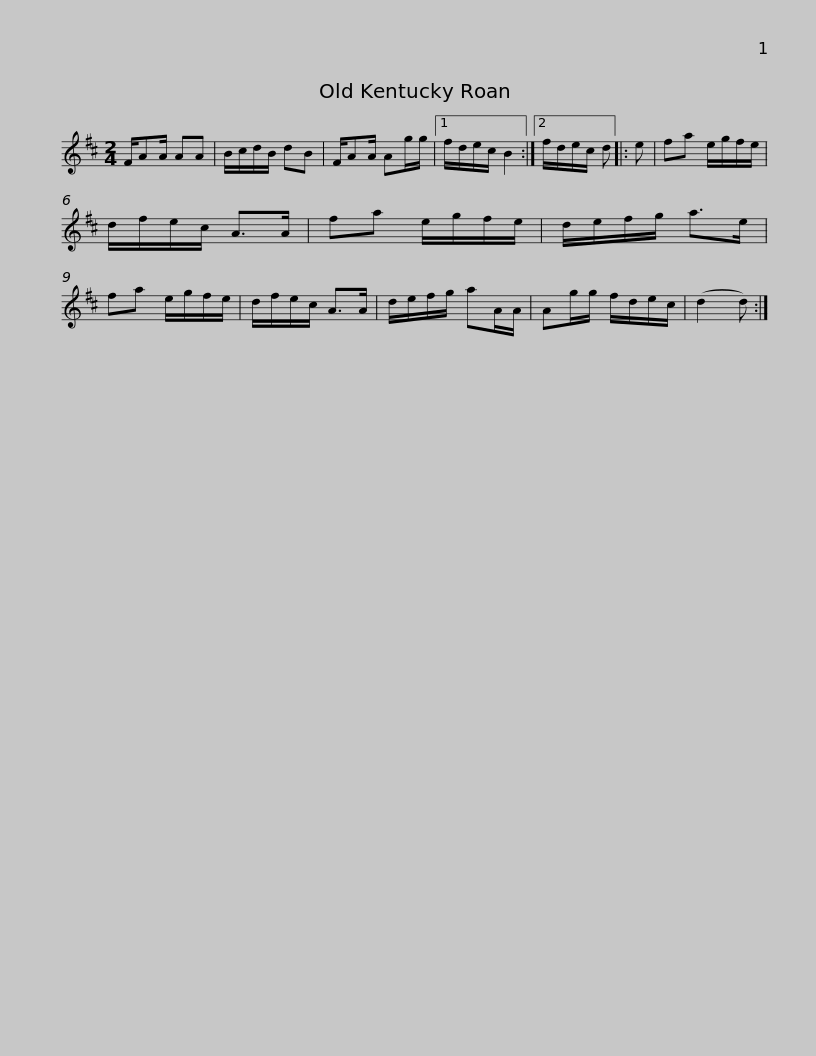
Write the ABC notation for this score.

X:1
L:1/8
M:2/4
I:linebreak $
K:D
V:1 treble
V:1
 F/AA/ AA | B/c/d/B/ dB | F/AA/ Ag/g/ |1 f/d/e/c/ B2 :|2 f/d/e/c/ d |: %5
 e | fa e/g/f/e/ | d/f/e/c/ A>A |$ fa e/g/f/e/ | d/e/f/g/ a>e | %10
 fa e/g/f/e/ | d/f/e/c/ A>A | d/e/f/g/ aA/A/ | Ag/g/ f/d/e/c/ | (d2 d) :| %15
